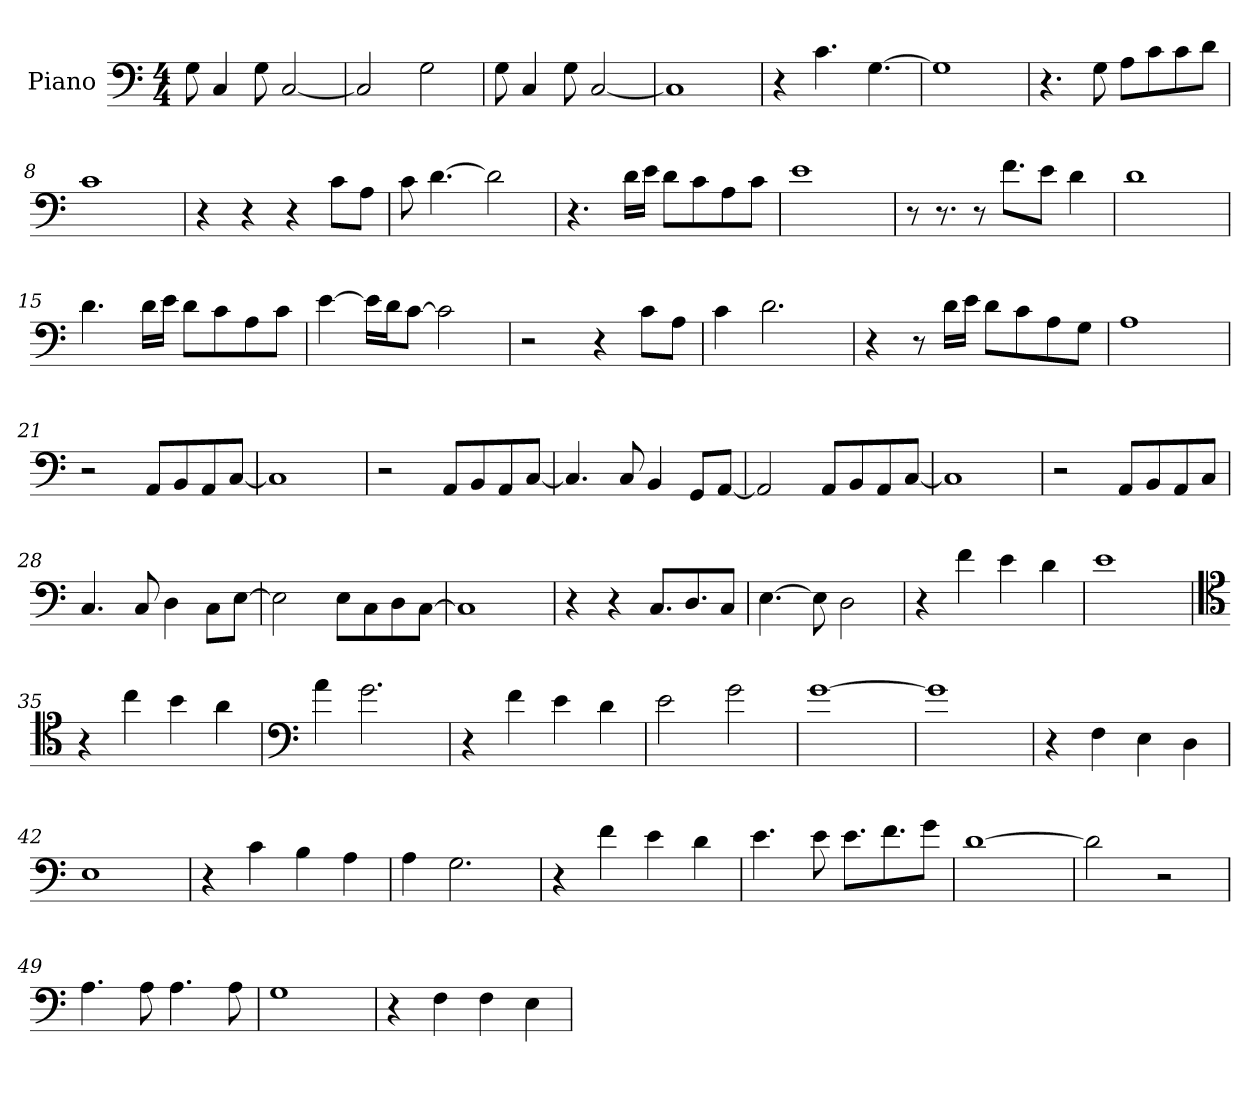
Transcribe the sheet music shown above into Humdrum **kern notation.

**kern
*part1
*staff1
*I"Piano
*I'Pno.
*clefF4
*k[]
*M4/4
*MM80
=1
8G\
4C/
8G\
[2C/
=2
2C/]
2G\
=3
8G\
4C/
8G\
[2C/
=4
1C]
=5
4r
4.c\
[4.G\
=6
1G]
=7
4.r
8G\
8A\L
8c\
8c\
8d\J
=8
1c
=9
4r
4r
4r
8c\L
8A\J
=10
8c\
[4.d\
2d\]
!!LO:LB:g=z
=11
4.r
16d\LL
16e\JJ
8d\L
8c\
8A\
8c\J
=12
1e
=13
8r
8.r
8r
8.f\L
8e\J
4d\
=14
1d
=15
4.d\
16d\LL
16e\JJ
8d\L
8c\
8A\
8c\J
=16
[4e\
16e\LL]
16d\J
[8c\J
2c\]
=17
2r
4r
8c\L
8A\J
!!LO:LB:g=z
=18
4c\
2.d\
=19
4r
8r
16d\LL
16e\JJ
8d\L
8c\
8A\
8G\J
=20
1A
=21
2r
8AA/L
8BB/
8AA/
[8C/J
=22
1C]
=23
2r
8AA/L
8BB/
8AA/
[8C/J
=24
4.C/]
8C/
4BB/
8GG/L
[8AA/J
=25
2AA/]
8AA/L
8BB/
8AA/
[8C/J
=26
1C]
!!LO:LB:g=z
=27
2r
8AA/L
8BB/
8AA/
8C/J
=28
4.C/
8C/
4D\
8C\L
[8E\J
=29
2E\]
8E\L
8C\
8D\
[8C\J
=30
1C]
=31
4r
4r
8.C/L
8.D/
8C/J
=32
[4.E\
8E\]
2D\
=33
4r
4f\
4e\
4d\
=34
1e
!!LO:LB:g=z
=35
*clefC4
4r
4cc\
4b\
4a\
=36
*clefF4
4a\
2.g\
=37
4r
4f\
4e\
4d\
=38
2e\
2g\
=39
[1g
=40
1g]
=41
4r
4F\
4E\
4D\
=42
1E
=43
4r
4c\
4B\
4A\
=44
4A\
2.G\
=45
4r
4f\
4e\
4d\
!!LO:LB:g=z
=46
4.e\
8e\
8.e\L
8.f\
8g\J
=47
[1d
=48
2d\]
2r
=49
4.A\
8A\
4.A\
8A\
=50
1G
=51
4r
4F\
4F\
4E\
=
*-
